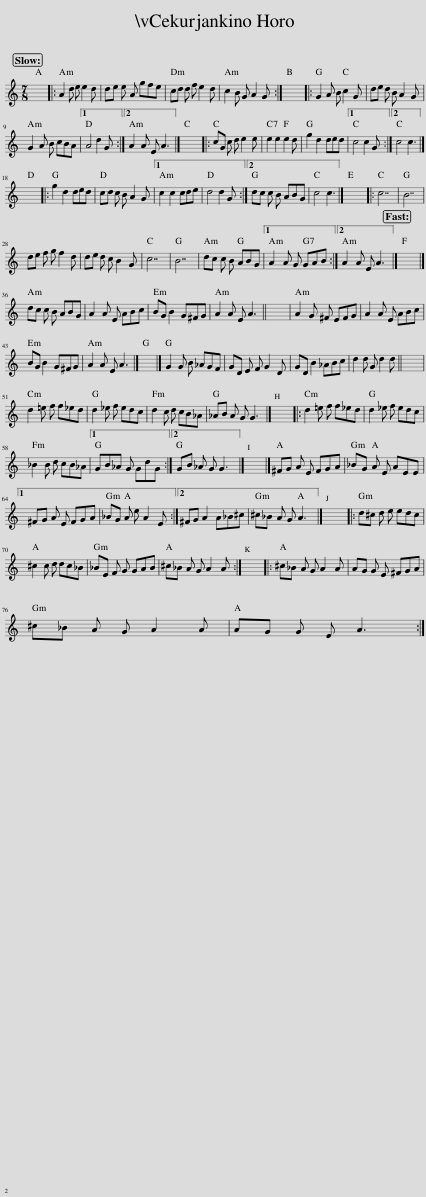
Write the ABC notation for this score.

X:1
L:1/8
M:7/8
I:linebreak $
K:C
V:1 treble
V:1
 x7 |: A2 d e e2 d | de e A gfe | cd d f e2 d | c2 B G A2 G :| %5
 x7 |: G2 A B c2 G | de d B A2 G |$ G2 A B cBA |1 A4 d2 G :|2 %10
 A2 A E A3 |] x7 |: cG c d e2 e | e2 e2 e2 d | g2 d2 ded |1 %15
 c4 c2 G :|2 c4 c3 |]$ x7 |: g2 d2 ded | cd c B A2 G |1 %20
 c2 c2 cde | d4 d2 G :|2 dc c B ABG | c4 c3 |] x7 |: %25
 c7 | B7 |$ de f g f2 d | de d c B2 G | c7 | %30
 B7 | dc c B ABG |1 A2 A G GAB :|2 A2 A E A3 |] x7 |]$ %35
 dc c B ABG | A2 A E ABc | BG B2 G^FG | A2 A E A3 || x7 | %40
 A2 G ^F EFG | A2 A E ABc |$ BG B2 G^FG | A2 A E A3 |] x7 |] %45
 G2 G B _AGF | GD E F G2 D | GD B2 _ABc | d2 d G d2 d || x7 |$ %50
 d2 =e f f_ed | d2 _e f edc | d2 c d cB_A | _AB A G G3 |] x7 |: %55
 d2 =e f f_ed | d2 _e f edc |$ _B2 B d cB_A |1 GB_A G GdG :|2 GB _A G G3 |] %60
 x7 |] ^FG A E FGA | _BG A E AEE |1$ ^FG A E FGA | _BG A e A2 E :|2 %65
 ^FG A2 A_B^c | ^c_B A G A3 |] x7 |: d^c d e edc |$ ^c2 c d dc_B | %70
 _BE F G GAB | ^c_B A G A2 A :| x7 |: ^c_B A G A2 A | AG G E ^FGA |$ %75
 ^c_B A G A2 A | AG G E A3 :| %77
